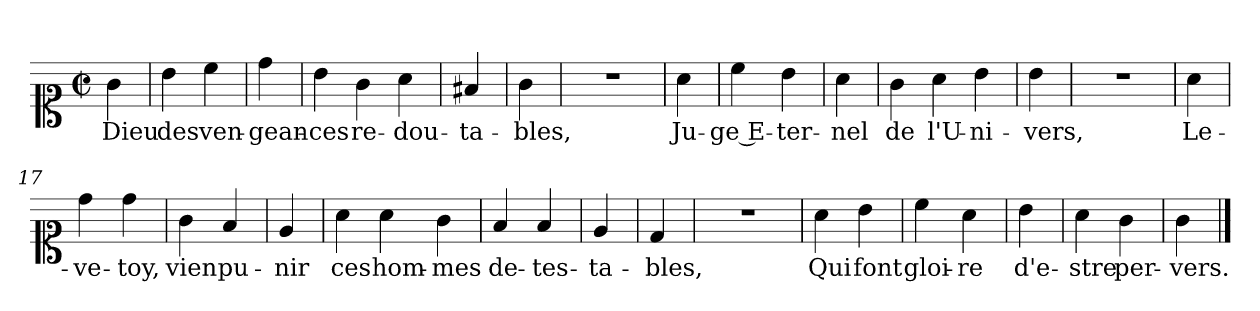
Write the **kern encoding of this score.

**kern	**text
*part1	*part1
*staff1	*staff1
*clefC1	*
*k[]	*
*C:	*
*M2/2	*
*met(c|)	*
=1	=1
4g	Dieu
=2	=2
4b	des
4cc	ven-
=3	=3
4dd	-gean-
=4	=4
4b	-ces
4g	re-
4a	-dou-
=6	=6
4f#X	-ta-
=7	=7
4g	-bles,
=8	=8
1r	.
=9	=9
4a	Ju-
=10	=10
4cc	-ge E-
4b	-ter-
=11	=11
4a	-nel
=12	=12
4g	de
4a	l'U-
4b	-ni-
=14	=14
4b	-vers,
=15	=15
1r	.
=16	=16
4a	Le-
=17	=17
4dd	-ve -
4dd	toy,
=18	=18
4g	vien
4f	pu-
=19	=19
4e	-nir
=20	=20
4a	ces
4a	hom-
4g	-mes
=22	=22
4f	de-
4f	-tes-
=23	=23
4e	-ta-
=24	=24
4d	-bles,
=25	=25
1r	.
=26	=26
4a	Qui
4b	font
=27	=27
4cc	gloi-
4a	-re
=28	=28
4b	d'e-
=29	=29
4a	-stre
4g	per-
=30	=30
4g	-vers.
==	==
*-	*-
